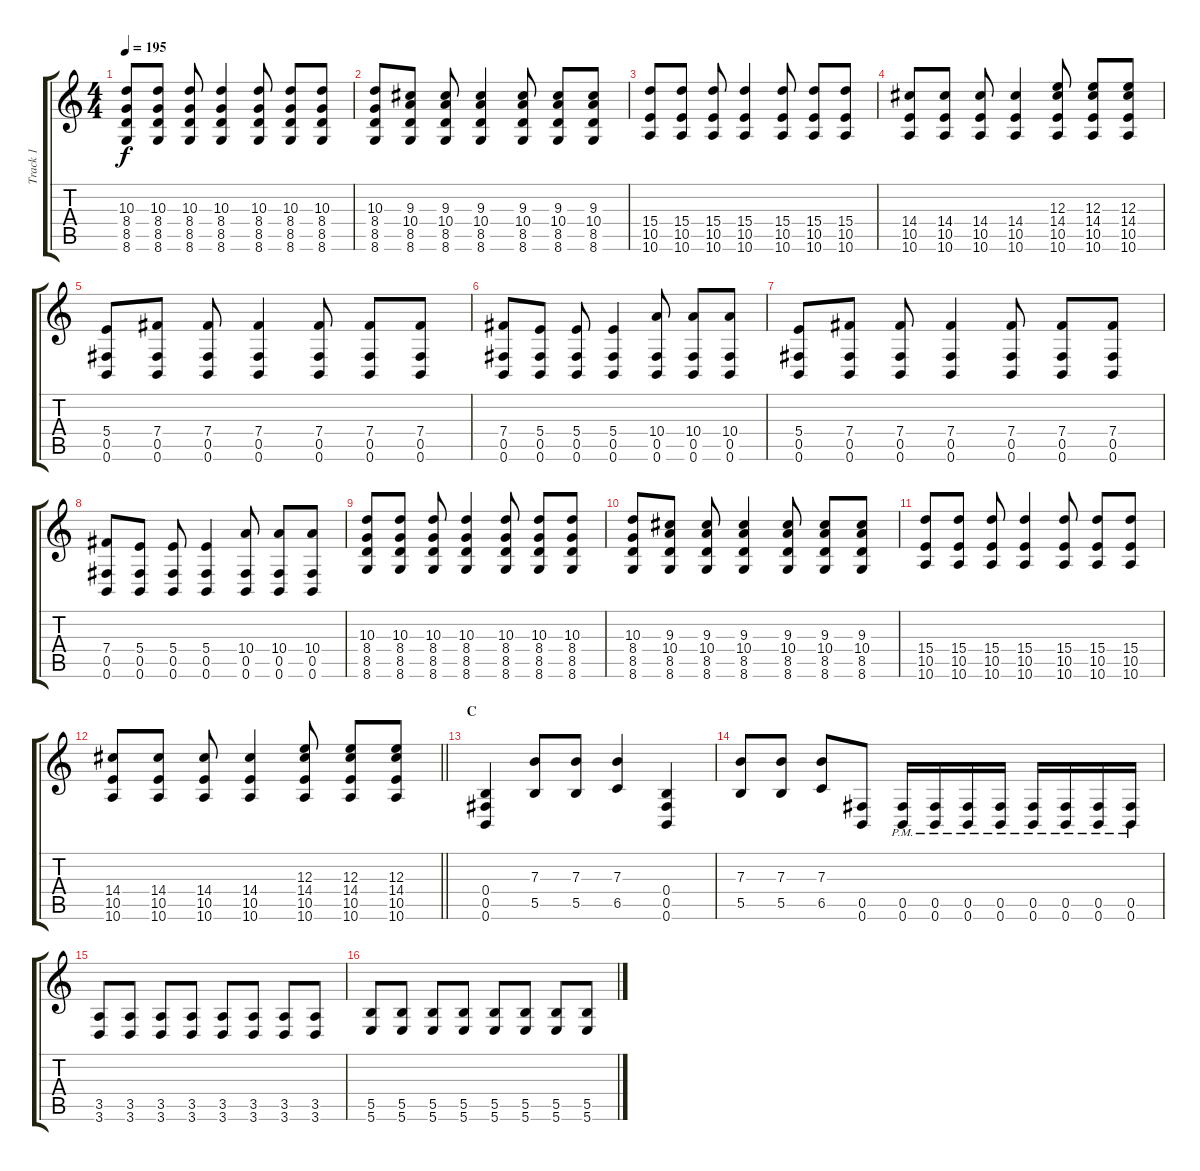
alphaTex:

\track ("Track 1" "Track 1") {instrument distortionguitar}
\staff {score tabs}
\tuning (Db4 Ab3 E3 B2 Gb2 B1) {hide}
\ts (4 4)
\tempo 195
\clef g2
\ks c
(10.3 8.4 8.5 8.6).8{dy f} (10.3 8.4 8.5 8.6).8 (10.3 8.4 8.5 8.6).8 (10.3 8.4 8.5 8.6).4 (10.3 8.4 8.5 8.6).8 (10.3 8.4 8.5 8.6).8 (10.3 8.4 8.5 8.6).8 |
(10.3 8.4 8.5 8.6).8 (9.3 10.4 8.5 8.6).8 (9.3 10.4 8.5 8.6).8 (9.3 10.4 8.5 8.6).4 (9.3 10.4 8.5 8.6).8 (9.3 10.4 8.5 8.6).8 (9.3 10.4 8.5 8.6).8 |
(15.4 10.5 10.6).8 (15.4 10.5 10.6).8 (15.4 10.5 10.6).8 (15.4 10.5 10.6).4 (15.4 10.5 10.6).8 (15.4 10.5 10.6).8 (15.4 10.5 10.6).8 |
(14.4 10.5 10.6).8 (14.4 10.5 10.6).8 (14.4 10.5 10.6).8 (14.4 10.5 10.6).4 (12.3 14.4 10.5 10.6).8 (12.3 14.4 10.5 10.6).8 (12.3 14.4 10.5 10.6).8 |
(5.4 0.5 0.6).8 (7.4 0.5 0.6).8 (7.4 0.5 0.6).8 (7.4 0.5 0.6).4 (7.4 0.5 0.6).8 (7.4 0.5 0.6).8 (7.4 0.5 0.6).8 |
(7.4 0.5 0.6).8 (5.4 0.5 0.6).8 (5.4 0.5 0.6).8 (5.4 0.5 0.6).4 (10.4 0.5 0.6).8 (10.4 0.5 0.6).8 (10.4 0.5 0.6).8 |
(5.4 0.5 0.6).8 (7.4 0.5 0.6).8 (7.4 0.5 0.6).8 (7.4 0.5 0.6).4 (7.4 0.5 0.6).8 (7.4 0.5 0.6).8 (7.4 0.5 0.6).8 |
(7.4 0.5 0.6).8 (5.4 0.5 0.6).8 (5.4 0.5 0.6).8 (5.4 0.5 0.6).4 (10.4 0.5 0.6).8 (10.4 0.5 0.6).8 (10.4 0.5 0.6).8 |
(10.3 8.4 8.5 8.6).8 (10.3 8.4 8.5 8.6).8 (10.3 8.4 8.5 8.6).8 (10.3 8.4 8.5 8.6).4 (10.3 8.4 8.5 8.6).8 (10.3 8.4 8.5 8.6).8 (10.3 8.4 8.5 8.6).8 |
(10.3 8.4 8.5 8.6).8 (9.3 10.4 8.5 8.6).8 (9.3 10.4 8.5 8.6).8 (9.3 10.4 8.5 8.6).4 (9.3 10.4 8.5 8.6).8 (9.3 10.4 8.5 8.6).8 (9.3 10.4 8.5 8.6).8 |
(15.4 10.5 10.6).8 (15.4 10.5 10.6).8 (15.4 10.5 10.6).8 (15.4 10.5 10.6).4 (15.4 10.5 10.6).8 (15.4 10.5 10.6).8 (15.4 10.5 10.6).8 |
\barLineRight lightlight
(14.4 10.5 10.6).8 (14.4 10.5 10.6).8 (14.4 10.5 10.6).8 (14.4 10.5 10.6).4 (12.3 14.4 10.5 10.6).8 (12.3 14.4 10.5 10.6).8 (12.3 14.4 10.5 10.6).8 |
\section ("" "C")
(0.4 0.5 0.6).4 (7.3 5.5).8 (7.3 5.5).8 (7.3 6.5).4 (0.4 0.5 0.6).4 |
(7.3 5.5).8 (7.3 5.5).8 (7.3 6.5).8 (0.5 0.6).8 (0.5{pm} 0.6{pm}).16 (0.5{pm} 0.6{pm}).16 (0.5{pm} 0.6{pm}).16 (0.5{pm} 0.6{pm}).16 (0.5{pm} 0.6{pm}).16 (0.5{pm} 0.6{pm}).16 (0.5{pm} 0.6{pm}).16 (0.5{pm} 0.6{pm}).16 |
(3.5 3.6).8 (3.5 3.6).8 (3.5 3.6).8 (3.5 3.6).8 (3.5 3.6).8 (3.5 3.6).8 (3.5 3.6).8 (3.5 3.6).8 |
(5.5 5.6).8 (5.5 5.6).8 (5.5 5.6).8 (5.5 5.6).8 (5.5 5.6).8 (5.5 5.6).8 (5.5 5.6).8 (5.5 5.6).8
